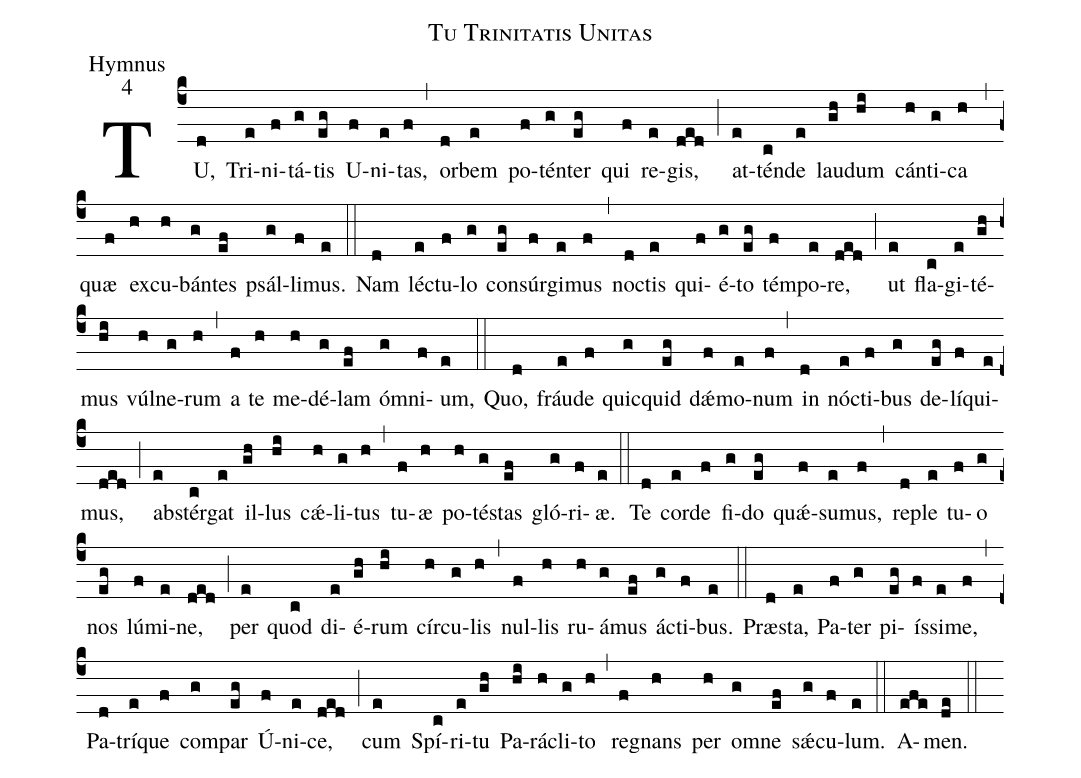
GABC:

name:Tu Trinitatis Unitas;
office-part:Hymnus;
mode:4;
%%
(c4)
TU,(d) Tri(e)ni(f)tá(g)tis(eg) U(f)ni(e)tas,(f) (,)
or(d)bem(e) po(f)tén(g)ter(eg) qui(f) re(e)gis,(ded) (;)
at(e)tén(c)de(e) lau(gh)dum(hi) cán(h)ti(g)ca(h) (,)
quæ(f) ex(h)cu(h)bán(g)tes(ef) psál(g)li(f)mus.(e) (::)

Nam(d) lé(e)ctu(f)lo(g) con(eg)súr(f)gi(e)mus(f) (,)
no(d)ctis(e) qui(f)é(g)to(eg) tém(f)po(e)re,(ded) (;)
ut(e) fla(c)gi(e)té(gh)mus(hi) vúl(h)ne(g)rum(h) (,)
a(f) te(h) me(h)dé(g)lam(ef) óm(g)ni(f)um,(e) (::)

Quo,(d) fráu(e)de(f) quic(g)quid(eg) dǽ(f)mo(e)num(f) (,)
in(d) nó(e)cti(f)bus(g) de(eg)lí(f)qui(e)mus,(ded) (;)
ab(e)stér(c)gat(e) il(gh)lus(hi) cǽ(h)li(g)tus(h) (,)
tu(f)æ(h) po(h)té(g)stas(ef) gló(g)ri(f)æ.(e) (::)

Te(d) cor(e)de(f) fi(g)do(eg) quǽ(f)su(e)mus,(f) (,)
re(d)ple(e) tu(f)o(g) nos(eg) lú(f)mi(e)ne,(ded) (;)
per(e) quod(c) di(e)é(gh)rum(hi) cír(h)cu(g)lis(h) (,)
nul(f)lis(h) ru(h)á(g)mus(ef) á(g)cti(f)bus.(e) (::)

Præ(d)sta,(e) Pa(f)ter(g) pi(eg)ís(f)si(e)me,(f) (,)
Pa(d)trí(e)que(f) com(g)par(eg) Ú(f)ni(e)ce,(ded) (;)
cum(e) Spí(c)ri(e)tu(gh) Pa(hi)rá(h)cli(g)to(h) (,)
re(f)gnans(h) per(h) om(g)ne(ef) sǽ(g)cu(f)lum.(e) (::)

A(efe)men.(de) (::)
